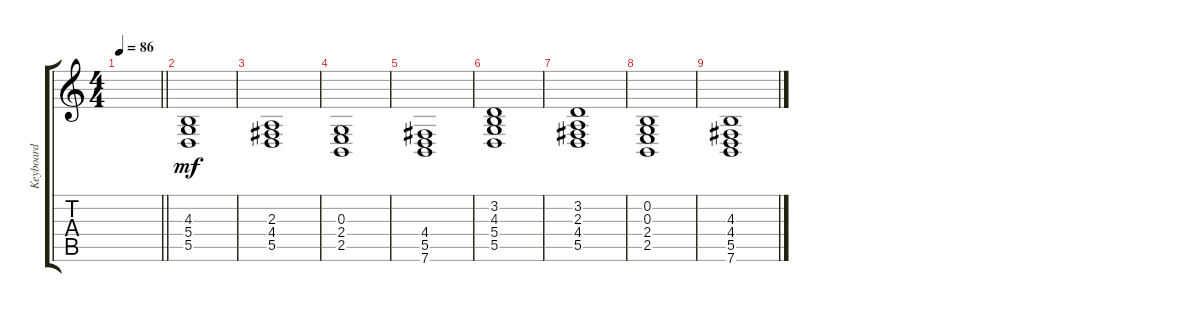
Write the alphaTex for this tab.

\track ("Keyboard" "Keyboard") {instrument reedorgan}
\staff {score tabs}
\tuning (E4 B3 G3 D3 A2 E2) {hide}
\ts (4 4)
\tempo 86
\clef g2
\barLineRight lightlight
\ks c
|
(4.3 5.4 5.5).1{dy mf} |
(2.3 4.4 5.5).1 |
(0.3 2.4 2.5).1 |
(4.4 5.5 7.6).1 |
(3.2 4.3 5.4 5.5).1 |
(3.2 2.3 4.4 5.5).1 |
(0.2 0.3 2.4 2.5).1 |
(4.3 4.4 5.5 7.6).1
